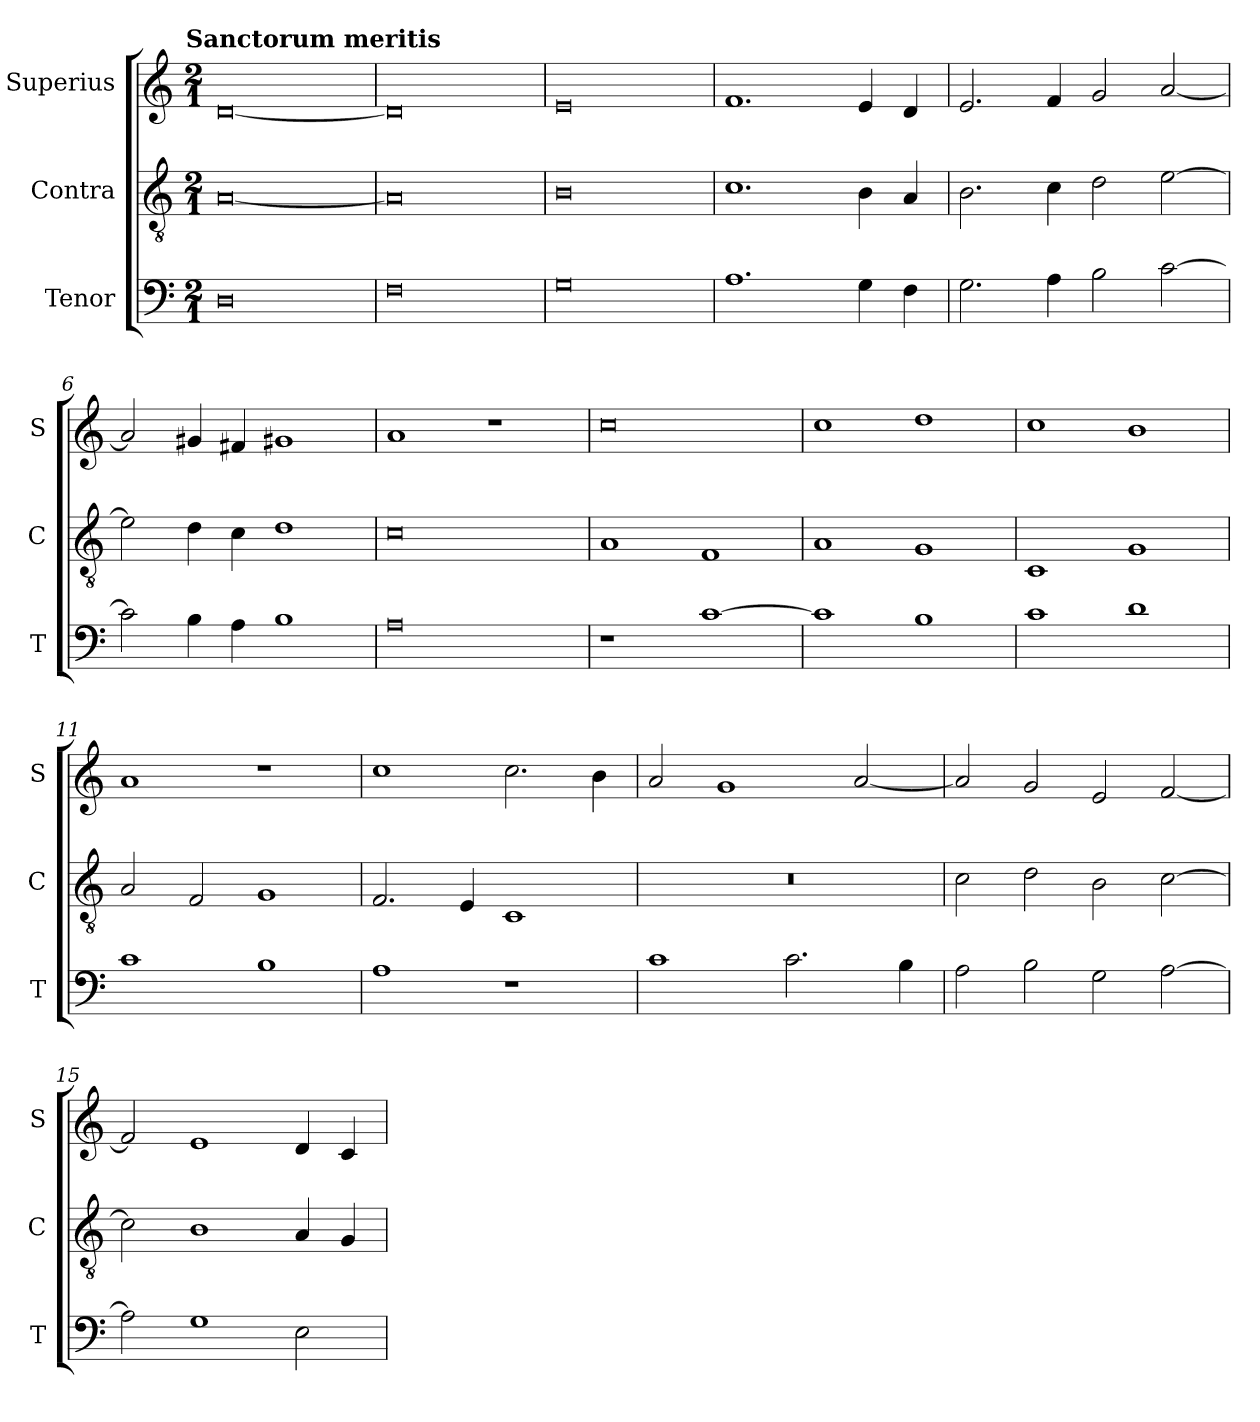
**kern	**kern	**kern
*part3	*part2	*part1
*staff3	*staff2	*staff1
*I"Tenor	*I"Contra	*I"Superius
*I'T	*I'C	*I'S
*clefF4	*clefGv2	*clefG2
*k[]	*k[]	*k[]
!!LO:TX:omd:t=Sanctorum meritis
*M2/1	*M2/1	*M2/1
=1	=1	=1
0D	[0A	[0d
=2	=2	=2
0F	0A]	0d]
=3	=3	=3
0G	0B	0e
=4	=4	=4
1.A	1.c	1.f
4G\	4B\	4e/
4F\	4A/	4d/
=5	=5	=5
2.G\	2.B\	2.e/
4A\	4c\	4f/
2B\	2d\	2g/
[2c\	[2e\	[2a/
=6	=6	=6
2c\]	2e\]	2a/]
4B\	4d\	4g#X/
4A\	4c\	4f#X/
1B	1d	1g#X
=7	=7	=7
0A	0c	1a
.	.	1r
=8	=8	=8
1r	1A	0cc
[1c	1F	.
=9	=9	=9
1c]	1A	1cc
1B	1G	1dd
=10	=10	=10
1c	1C	1cc
1d	1G	1b
=11	=11	=11
1c	2A/	1a
.	2F/	.
1B	1G	1r
=12	=12	=12
1A	2.F/	1cc
.	4E/	.
1r	1C	2.cc\
.	.	4b\
=13	=13	=13
1c	0r	2a/
.	.	1g
2.c\	.	.
.	.	[2a/
4B\	.	.
=14	=14	=14
2A\	2c\	2a/]
2B\	2d\	2g/
2G\	2B\	2e/
[2A\	[2c\	[2f/
=15	=15	=15
2A\]	2c\]	2f/]
1G	1B	1e
2E\	4A/	4d/
.	4G/	4c/
=	=	=
*-	*-	*-
